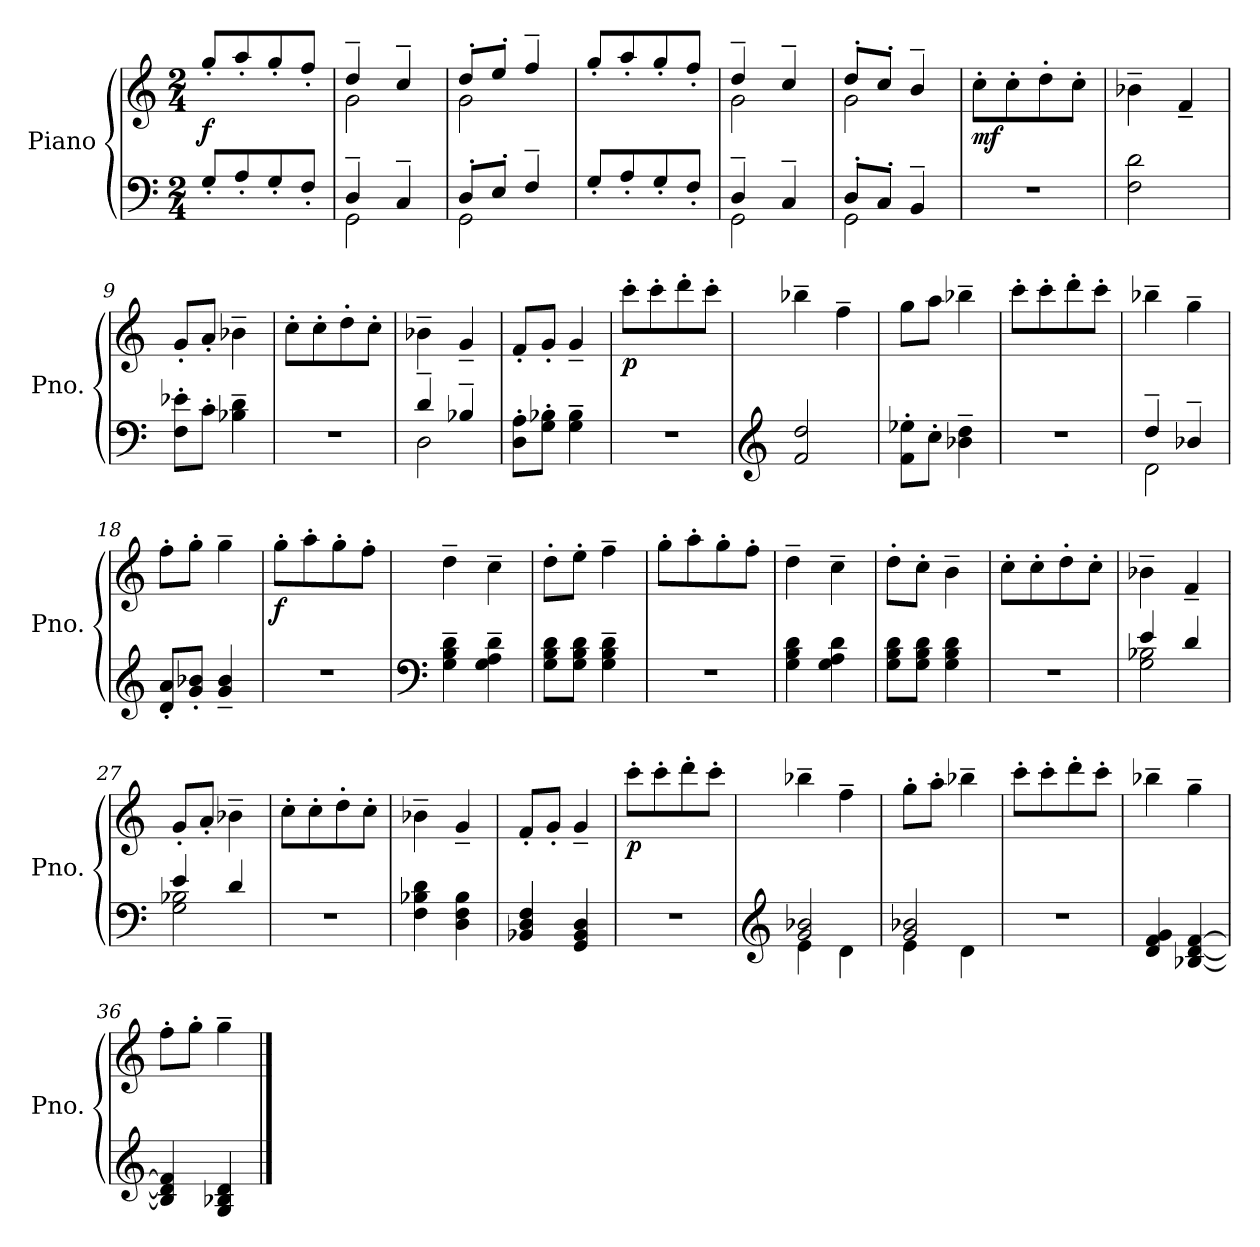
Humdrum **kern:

**kern	**kern	**dynam
*part1	*part1	*part1
*staff2	*staff1	*staff1/2
*I"Piano	*	*
*I'Pno.	*	*
*clefF4	*clefG2	*
*k[]	*k[]	*
*M2/4	*M2/4	*
*MM140	*MM140	*
=1	=1	=1
!	!	!LO:DY:a=2
8G'/L	8gg'/L	f
8A'/	8aa'/	.
8G'/	8gg'/	.
8F'/J	8ff'/J	.
=2	=2	=2
*^	*^	*
4D~/	2GG\	4dd~/	2g\	.
4C~/	.	4cc~/	.	.
=3	=3	=3	=3	=3
8D'/L	2GG\	8dd'/L	2g\	.
8E'/J	.	8ee'/J	.	.
4F~/	.	4ff~/	.	.
*v	*v	*	*	*
*	*v	*v	*
=4	=4	=4
8G'/L	8gg'/L	.
8A'/	8aa'/	.
8G'/	8gg'/	.
8F'/J	8ff'/J	.
=5	=5	=5
*^	*^	*
4D~/	2GG\	4dd~/	2g\	.
4C~/	.	4cc~/	.	.
=6	=6	=6	=6	=6
8D'/L	2GG\	8dd'/L	2g\	.
8C'/J	.	8cc'/J	.	.
4BB~/	.	4b~/	.	.
*v	*v	*	*	*
*	*v	*v	*
=7	=7	=7
!	!	!LO:DY:b
2r	8cc'\L	mf
.	8cc'\	.
.	8dd'\	.
.	8cc'\J	.
=8	=8	=8
2F\ 2d\	4b-X~\	.
.	4f~/	.
=9	=9	=9
8F\' 8e-X\'L	8g'/L	.
8c'\J	8a'/J	.
4B-X\~ 4d\~	4b-X~\	.
=10	=10	=10
2r	8cc'\L	.
.	8cc'\	.
.	8dd'\	.
.	8cc'\J	.
!!LO:LB:g=z
=11	=11	=11
*^	*	*
4d~/	2D\	4b-X~\	.
4B-X~/	.	4g~/	.
*v	*v	*	*
=12	=12	=12
8D\' 8A\'L	8f'/L	.
8G\' 8B-X\'J	8g'/J	.
4G\~ 4B-\~	4g~/	.
=13	=13	=13
!	!	!LO:DY:b
2r	8ccc'\L	p
.	8ccc'\	.
.	8ddd'\	.
.	8ccc'\J	.
=14	=14	=14
*clefG2	*	*
2f/ 2dd/	4bb-X~\	.
.	4ff~\	.
=15	=15	=15
8f\' 8ee-X\'L	8gg\L	.
8cc'\J	8aa\J	.
4b-X\~ 4dd\~	4bb-X~\	.
=16	=16	=16
2r	8ccc'\L	.
.	8ccc'\	.
.	8ddd'\	.
.	8ccc'\J	.
=17	=17	=17
*^	*	*
4dd~/	2d\	4bb-X~\	.
4b-X~/	.	4gg~\	.
*v	*v	*	*
=18	=18	=18
8d/' 8a/'L	8ff'\L	.
8g/' 8b-X/'J	8gg'\J	.
4g/~ 4b-/~	4gg~\	.
=19	=19	=19
!	!	!LO:DY:b
2r	8gg'\L	f
.	8aa'\	.
.	8gg'\	.
.	8ff'\J	.
=20	=20	=20
*clefF4	*	*
4G\~ 4B\~ 4d\~	4dd~\	.
4G\~ 4A\~ 4d\~	4cc~\	.
!!LO:LB:g=z
=21	=21	=21
8G\ 8B\ 8d\L	8dd'\L	.
8G\ 8B\ 8d\J	8ee'\J	.
4G\~ 4B\~ 4d\~	4ff~\	.
=22	=22	=22
2r	8gg'\L	.
.	8aa'\	.
.	8gg'\	.
.	8ff'\J	.
=23	=23	=23
4G\ 4B\ 4d\	4dd~\	.
4G\ 4A\ 4d\	4cc~\	.
=24	=24	=24
8G\ 8B\ 8d\L	8dd'\L	.
8G\ 8B\ 8d\J	8cc'\J	.
4G\ 4B\ 4d\	4b~\	.
=25	=25	=25
2r	8cc'\L	.
.	8cc'\	.
.	8dd'\	.
.	8cc'\J	.
=26	=26	=26
*^	*	*
4e/	2G\ 2B-X\	4b-X~\	.
4d/	.	4f~/	.
=27	=27	=27	=27
4e/	2G\ 2B-X\	8g'/L	.
.	.	8a'/J	.
4d/	.	4b-X~\	.
*v	*v	*	*
=28	=28	=28
2r	8cc'\L	.
.	8cc'\	.
.	8dd'\	.
.	8cc'\J	.
=29	=29	=29
4F\ 4B-X\ 4d\	4b-X~\	.
4D\ 4F\ 4B-\	4g~/	.
=30	=30	=30
4BB-X/ 4D/ 4F/	8f'/L	.
.	8g'/J	.
4GG/ 4BB-/ 4D/	4g~/	.
!!LO:LB:g=z
=31	=31	=31
!	!	!LO:DY:b
2r	8ccc'\L	p
.	8ccc'\	.
.	8ddd'\	.
.	8ccc'\J	.
=32	=32	=32
*clefG2	*	*
*^	*	*
2g/ 2b-X/	4e\	4bb-X~\	.
.	4d\	4ff~\	.
=33	=33	=33	=33
2g/ 2b-X/	4e\	8gg'\L	.
.	.	8aa'\J	.
.	4d\	4bb-X~\	.
*v	*v	*	*
=34	=34	=34
2r	8ccc'\L	.
.	8ccc'\	.
.	8ddd'\	.
.	8ccc'\J	.
=35	=35	=35
4d/ 4f/ 4g/	4bb-X~\	.
[4B-X/ [4d/ [4f/	4gg~\	.
=36	=36	=36
4B-/] 4d/] 4f/]	8ff'\L	.
.	8gg'\J	.
4G/ 4B-X/ 4d/	4gg~\	.
==	==	==
*-	*-	*-
